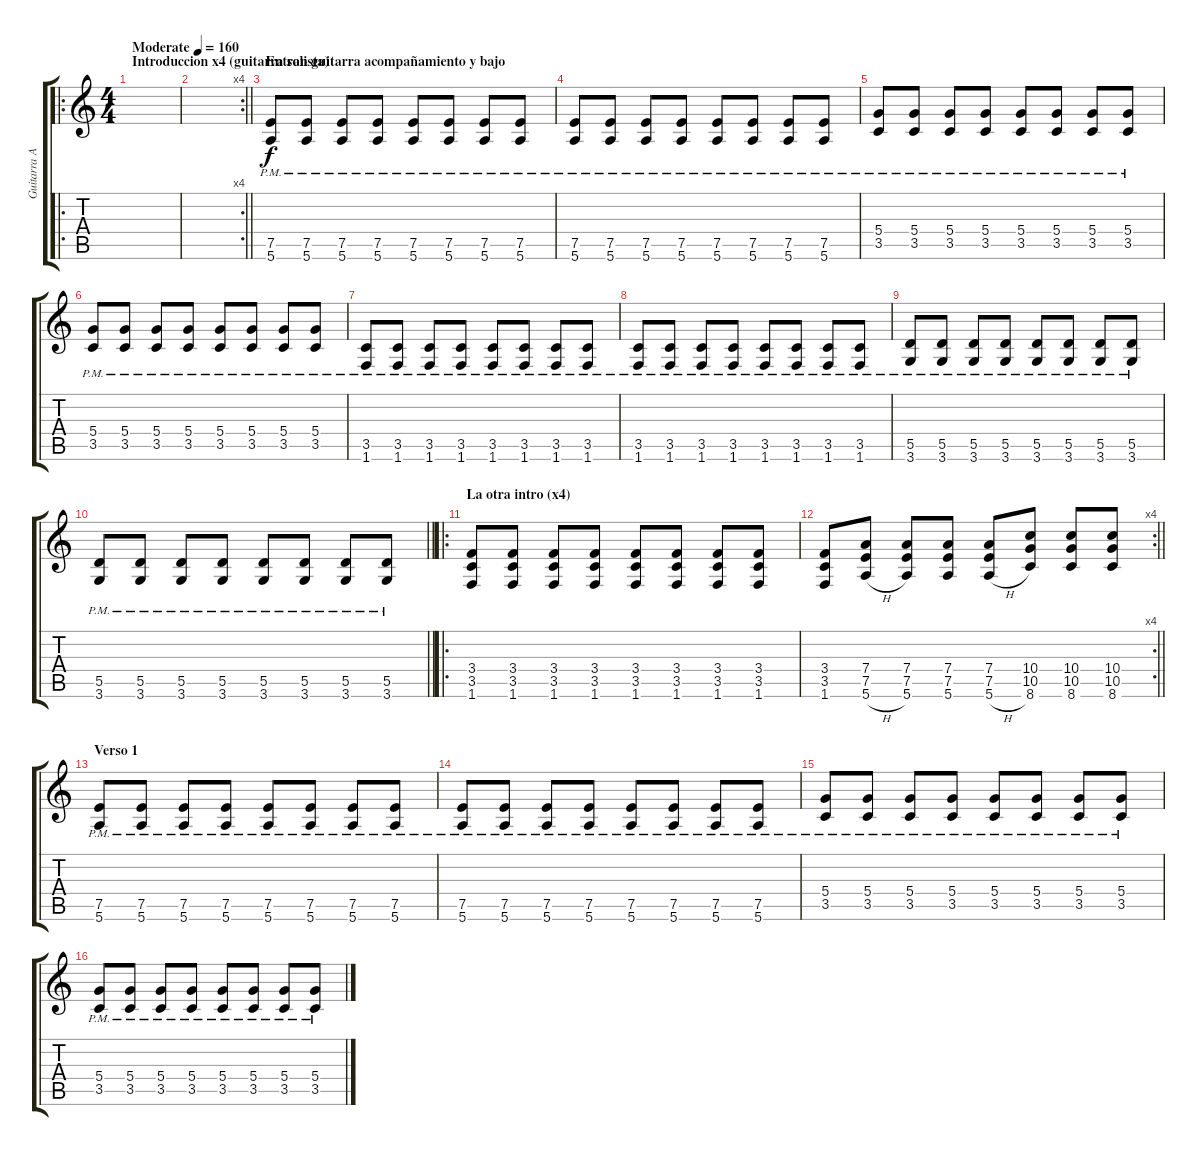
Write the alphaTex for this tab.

\track ("Guitarra Acompañamiento" "Guitarra A") {instrument distortionguitar}
\staff {score tabs}
\tuning (E4 B3 G3 D3 A2 E2) {hide}
\ro
\ts (4 4)
\section ("" "Introduccion x4 (guitarra solista)")
\tempo (160 "Moderate")
\clef g2
\ks c
|
\rc 4
\barLineRight lightlight
|
\section ("" "Entran guitarra acompañamiento y bajo")
(7.5{pm} 5.6).8 (7.5{pm} 5.6).8 (7.5{pm} 5.6).8 (7.5{pm} 5.6).8 (7.5{pm} 5.6).8 (7.5{pm} 5.6).8 (7.5{pm} 5.6).8 (7.5{pm} 5.6).8 |
(7.5{pm} 5.6).8 (7.5{pm} 5.6).8 (7.5 5.6{pm}).8 (7.5 5.6{pm}).8 (7.5 5.6{pm}).8 (7.5 5.6{pm}).8 (7.5 5.6{pm}).8 (7.5 5.6{pm}).8 |
(5.4 3.5{pm}).8 (5.4 3.5{pm}).8 (5.4 3.5{pm}).8 (5.4 3.5{pm}).8 (5.4 3.5{pm}).8 (5.4 3.5{pm}).8 (5.4 3.5{pm}).8 (5.4 3.5{pm}).8 |
(5.4{pm} 3.5{pm}).8 (5.4{pm} 3.5).8 (5.4{pm} 3.5).8 (5.4{pm} 3.5).8 (5.4{pm} 3.5).8 (5.4{pm} 3.5).8 (5.4{pm} 3.5).8 (5.4{pm} 3.5).8 |
(3.5 1.6{pm}).8 (3.5 1.6{pm}).8 (3.5 1.6{pm}).8 (3.5 1.6{pm}).8 (3.5 1.6{pm}).8 (3.5 1.6{pm}).8 (3.5 1.6{pm}).8 (3.5 1.6{pm}).8 |
(3.5 1.6{pm}).8 (3.5 1.6{pm}).8 (3.5 1.6{pm}).8 (3.5 1.6{pm}).8 (3.5 1.6{pm}).8 (3.5 1.6{pm}).8 (3.5 1.6{pm}).8 (3.5 1.6{pm}).8 |
(5.5 3.6{pm}).8 (5.5 3.6{pm}).8 (5.5 3.6{pm}).8 (5.5 3.6{pm}).8 (5.5 3.6{pm}).8 (5.5 3.6{pm}).8 (5.5 3.6{pm}).8 (5.5 3.6{pm}).8 |
\barLineRight lightlight
(5.5 3.6{pm}).8 (5.5 3.6{pm}).8 (5.5 3.6{pm}).8 (5.5 3.6{pm}).8 (5.5 3.6{pm}).8 (5.5 3.6{pm}).8 (5.5 3.6{pm}).8 (5.5 3.6{pm}).8 |
\ro
\section ("" "La otra intro (x4)")
(3.4 3.5 1.6).8 (3.4 3.5 1.6).8 (3.4 3.5 1.6).8 (3.4 3.5 1.6).8 (3.4 3.5 1.6).8 (3.4 3.5 1.6).8 (3.4 3.5 1.6).8 (3.4 3.5 1.6).8 |
\rc 4
\barLineRight lightlight
(3.4 3.5 1.6).8 (7.4 7.5 5.6{h}).8 (7.4 7.5 5.6).8 (7.4 7.5 5.6).8 (7.4 7.5 5.6{h}).8 (10.4 10.5 8.6).8 (10.4 10.5 8.6).8 (10.4 10.5 8.6).8 |
\section ("" "Verso 1")
(7.5{pm} 5.6).8 (7.5{pm} 5.6).8 (7.5{pm} 5.6).8 (7.5{pm} 5.6).8 (7.5{pm} 5.6).8 (7.5{pm} 5.6).8 (7.5{pm} 5.6).8 (7.5{pm} 5.6).8 |
(7.5{pm} 5.6).8 (7.5{pm} 5.6).8 (7.5{pm} 5.6).8 (7.5{pm} 5.6).8 (7.5{pm} 5.6).8 (7.5{pm} 5.6).8 (7.5{pm} 5.6).8 (7.5{pm} 5.6).8 |
(5.4 3.5{pm}).8 (5.4 3.5{pm}).8 (5.4 3.5{pm}).8 (5.4 3.5{pm}).8 (5.4 3.5{pm}).8 (5.4 3.5{pm}).8 (5.4 3.5{pm}).8 (5.4 3.5{pm}).8 |
(5.4 3.5{pm}).8 (5.4 3.5{pm}).8 (5.4 3.5{pm}).8 (5.4 3.5{pm}).8 (5.4 3.5{pm}).8 (5.4 3.5{pm}).8 (5.4 3.5{pm}).8 (5.4 3.5{pm}).8
